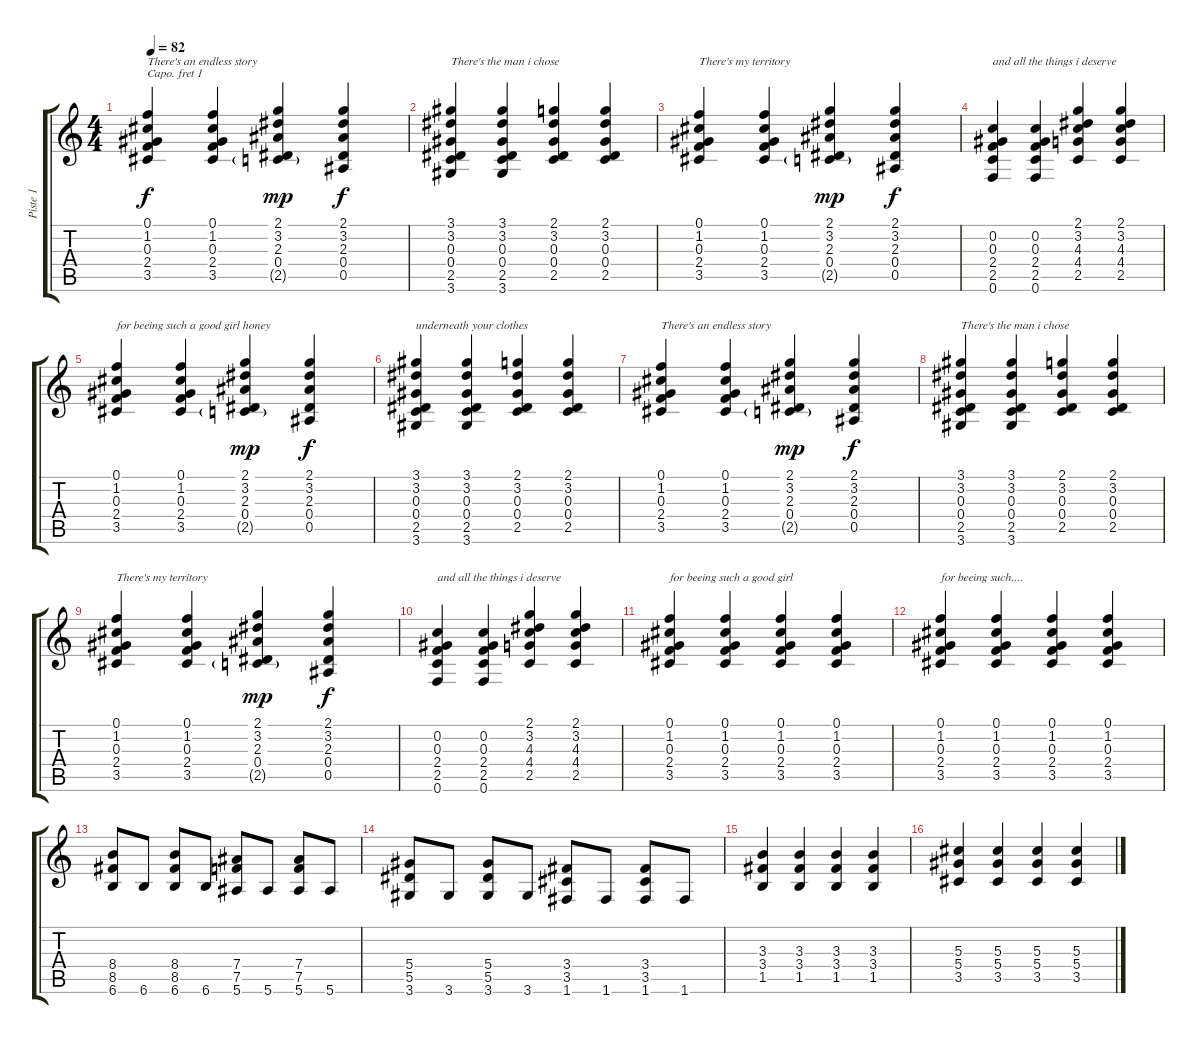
\track ("Piste 1" "Piste 1") {instrument acousticguitarnylon}
\staff {score tabs}
\capo 1
\tuning (E4 B3 G3 D3 A2 E2) {hide}
\ts (4 4)
\tempo 82
\clef g2
\ks c
(0.1 1.2 0.3 2.4 3.5).4{txt "There's an endless story" dy f} (0.1 1.2 0.3 2.4 3.5).4 (2.1 3.2 2.3 0.4 2.5{g}).4{dy mp} (2.1 3.2 2.3 0.4 0.5).4{dy f} |
(3.1 3.2 0.3 0.4 2.5 3.6).4{txt "There's the man i chose"} (3.1 3.2 0.3 0.4 2.5 3.6).4 (2.1 3.2 0.3 0.4 2.5).4 (2.1 3.2 0.3 0.4 2.5).4 |
(0.1 1.2 0.3 2.4 3.5).4{txt "There's my territory"} (0.1 1.2 0.3 2.4 3.5).4 (2.1 3.2 2.3 0.4 2.5{g}).4{dy mp} (2.1 3.2 2.3 0.4 0.5).4{dy f} |
(0.2 0.3 2.4 2.5 0.6).4{txt "and all the things i deserve"} (0.2 0.3 2.4 2.5 0.6).4 (2.1 3.2 4.3 4.4 2.5).4 (2.1 3.2 4.3 4.4 2.5).4 |
(0.1 1.2 0.3 2.4 3.5).4{txt "for beeing such a good girl honey"} (0.1 1.2 0.3 2.4 3.5).4 (2.1 3.2 2.3 0.4 2.5{g}).4{dy mp} (2.1 3.2 2.3 0.4 0.5).4{dy f} |
(3.1 3.2 0.3 0.4 2.5 3.6).4{txt "underneath your clothes"} (3.1 3.2 0.3 0.4 2.5 3.6).4 (2.1 3.2 0.3 0.4 2.5).4 (2.1 3.2 0.3 0.4 2.5).4 |
(0.1 1.2 0.3 2.4 3.5).4{txt "There's an endless story"} (0.1 1.2 0.3 2.4 3.5).4 (2.1 3.2 2.3 0.4 2.5{g}).4{dy mp} (2.1 3.2 2.3 0.4 0.5).4{dy f} |
(3.1 3.2 0.3 0.4 2.5 3.6).4{txt "There's the man i chose"} (3.1 3.2 0.3 0.4 2.5 3.6).4 (2.1 3.2 0.3 0.4 2.5).4 (2.1 3.2 0.3 0.4 2.5).4 |
(0.1 1.2 0.3 2.4 3.5).4{txt "There's my territory"} (0.1 1.2 0.3 2.4 3.5).4 (2.1 3.2 2.3 0.4 2.5{g}).4{dy mp} (2.1 3.2 2.3 0.4 0.5).4{dy f} |
(0.2 0.3 2.4 2.5 0.6).4{txt "and all the things i deserve"} (0.2 0.3 2.4 2.5 0.6).4 (2.1 3.2 4.3 4.4 2.5).4 (2.1 3.2 4.3 4.4 2.5).4 |
(0.1 1.2 0.3 2.4 3.5).4{txt "for beeing such a good girl"} (0.1 1.2 0.3 2.4 3.5).4 (0.1 1.2 0.3 2.4 3.5).4 (0.1 1.2 0.3 2.4 3.5).4 |
(0.1 1.2 0.3 2.4 3.5).4{txt "for beeing such...."} (0.1 1.2 0.3 2.4 3.5).4 (0.1 1.2 0.3 2.4 3.5).4 (0.1 1.2 0.3 2.4 3.5).4 |
(8.4 8.5 6.6).8 6.6.8 (8.4 8.5 6.6).8 6.6.8 (7.4 7.5 5.6).8 5.6.8 (7.4 7.5 5.6).8 5.6.8 |
(5.4 5.5 3.6).8 3.6.8 (5.4 5.5 3.6).8 3.6.8 (3.4 3.5 1.6).8 1.6.8 (3.4 3.5 1.6).8 1.6.8 |
(3.3 3.4 1.5).4 (3.3 3.4 1.5).4 (3.3 3.4 1.5).4 (3.3 3.4 1.5).4 |
(5.3 5.4 3.5).4 (5.3 5.4 3.5).4 (5.3 5.4 3.5).4 (5.3 5.4 3.5).4
